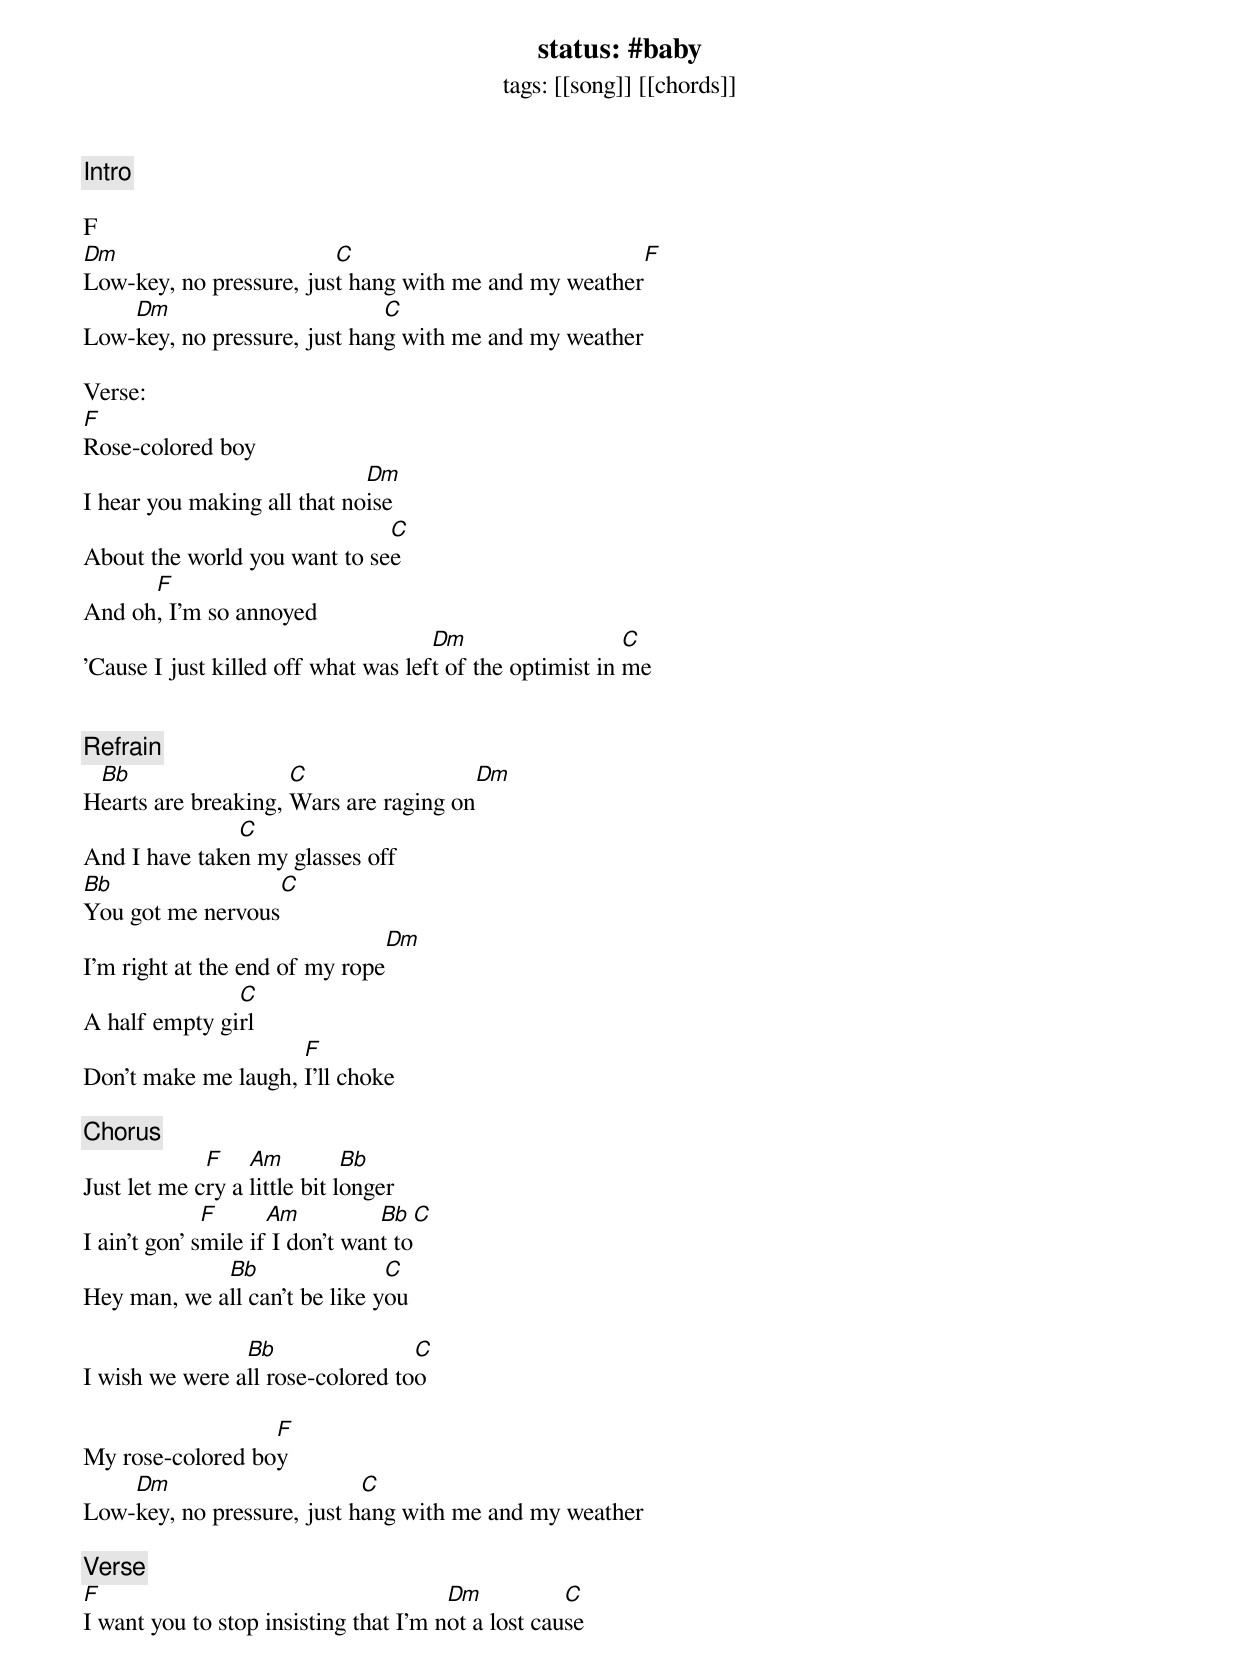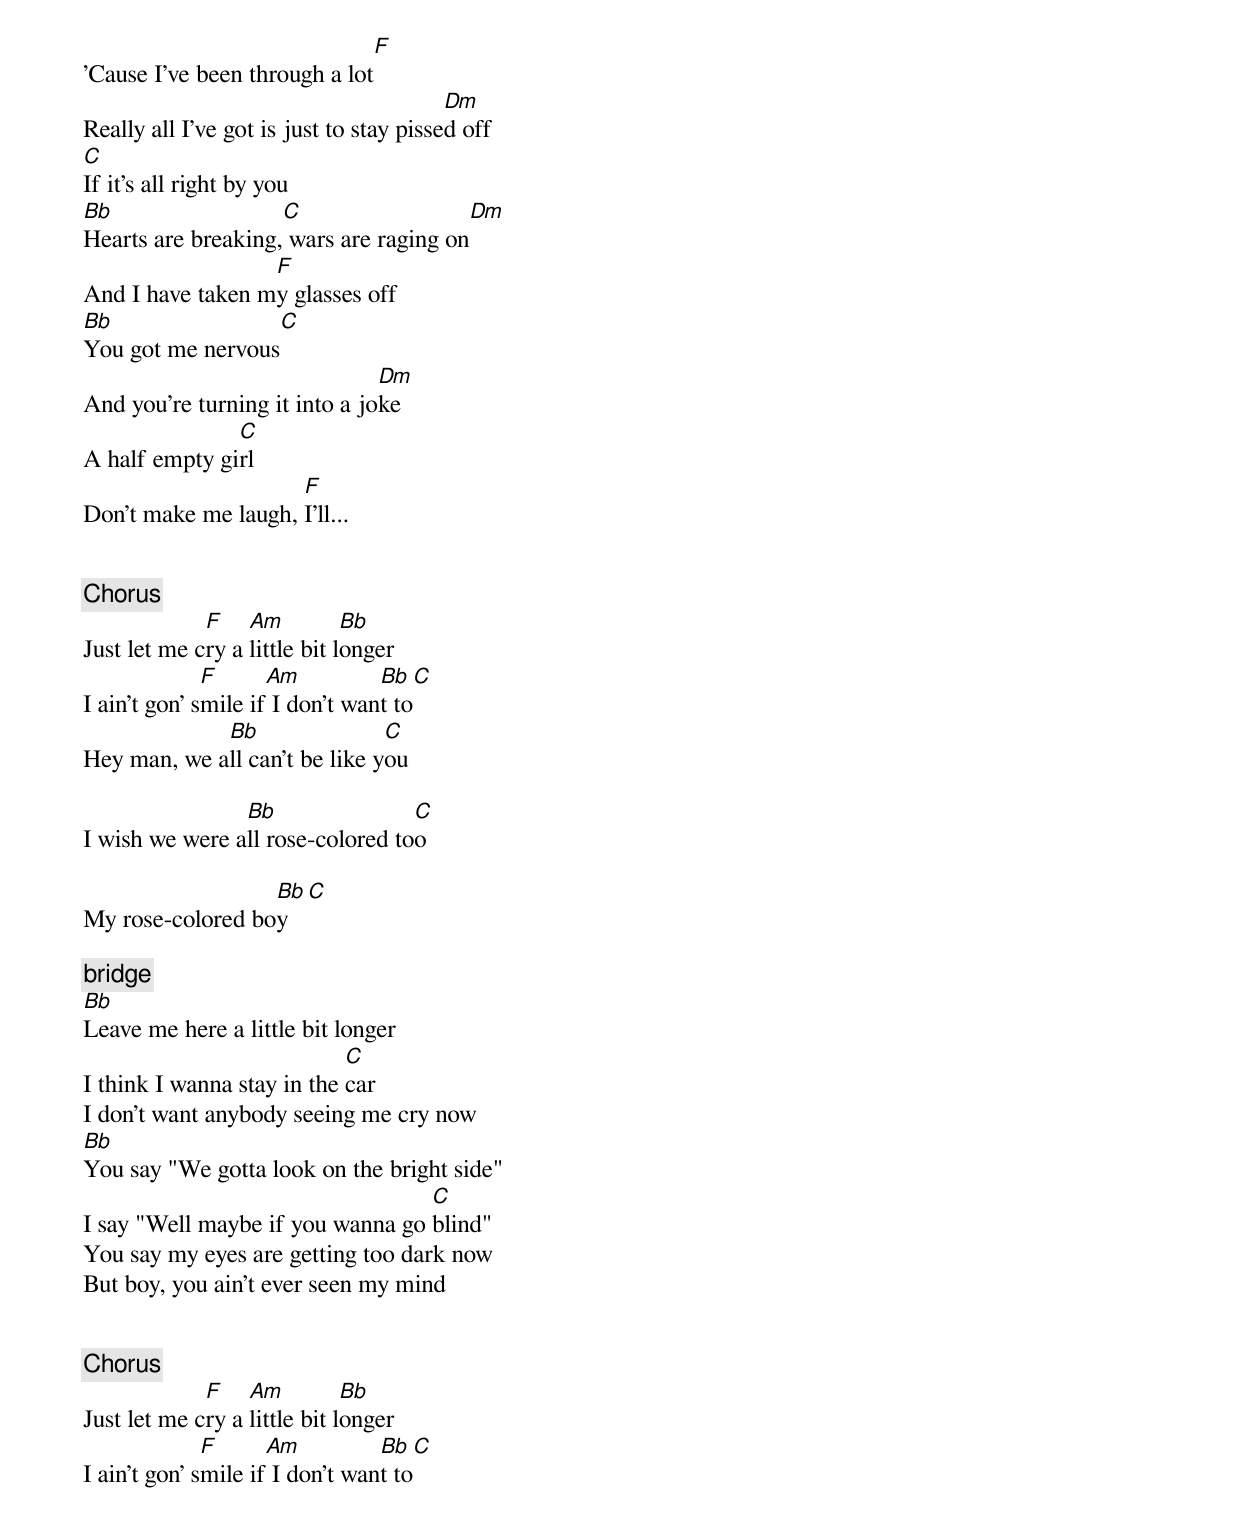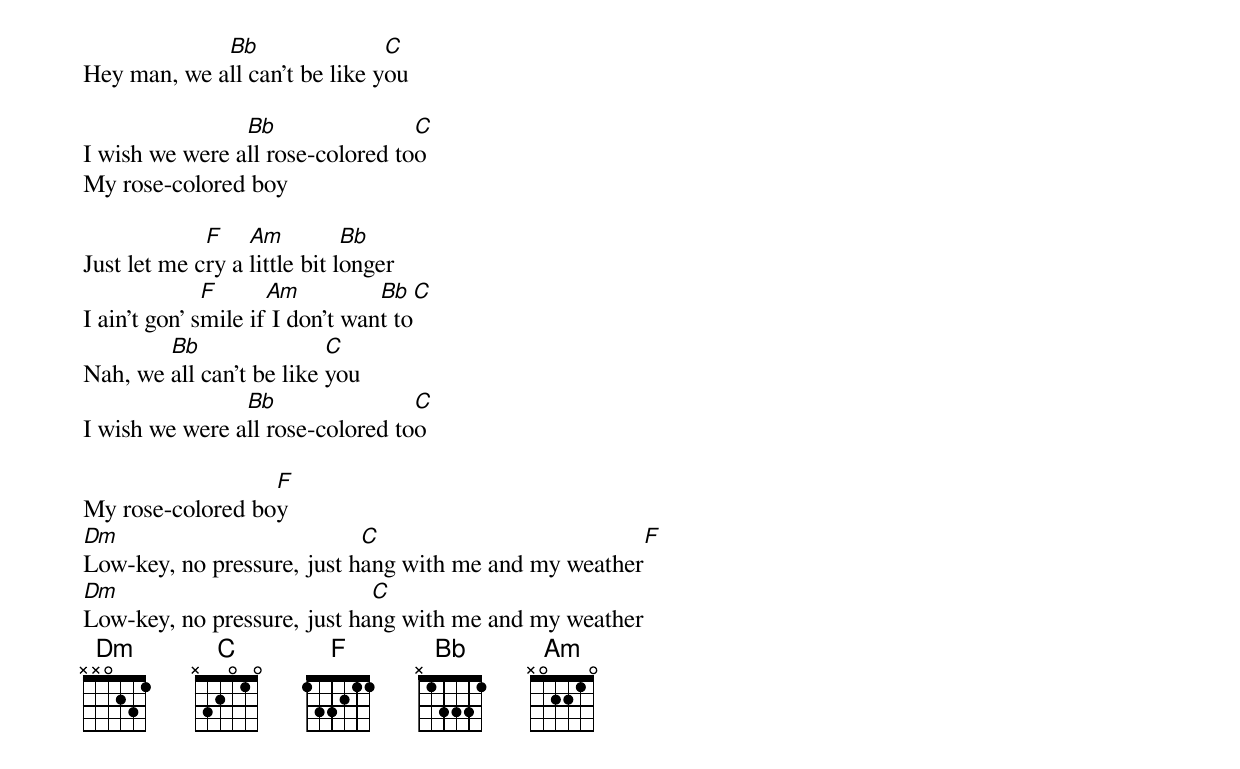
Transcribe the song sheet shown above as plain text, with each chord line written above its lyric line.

status: #baby
tags: [[song]] [[chords]]

[Intro]

F
Dm                       C                              F
Low-key, no pressure, just hang with me and my weather
    Dm                        C
Low-key, no pressure, just hang with me and my weather

Verse:
F
Rose-colored boy
                             Dm
I hear you making all that noise
                              C
About the world you want to see
      F
And oh, I'm so annoyed
                                     Dm                   C
'Cause I just killed off what was left of the optimist in me


[Refrain]
 Bb                  C                      Dm
Hearts are breaking, Wars are raging on
               C
And I have taken my glasses off
Bb                 C
You got me nervous
                               Dm
I'm right at the end of my rope
               C
A half empty girl
                     F
Don't make me laugh, I'll choke

[Chorus]
             F    Am          Bb
Just let me cry a little bit longer
              F      Am          Bb  C
I ain't gon' smile if I don't want to
             Bb                C
Hey man, we all can't be like you

                Bb                C
I wish we were all rose-colored too

                  F
My rose-colored boy
    Dm                      C
Low-key, no pressure, just hang with me and my weather

[Verse]
F                                      Dm           C
I want you to stop insisting that I'm not a lost cause
                              F
'Cause I've been through a lot
                                         Dm
Really all I've got is just to stay pissed off
C
If it's all right by you
Bb                  C                    Dm
Hearts are breaking, wars are raging on
                  F
And I have taken my glasses off
Bb                 C
You got me nervous
                               Dm
And you’re turning it into a joke
               C
A half empty girl
                     F
Don't make me laugh, I'll...


[Chorus]
             F    Am          Bb
Just let me cry a little bit longer
              F      Am          Bb  C
I ain't gon' smile if I don't want to
             Bb                C
Hey man, we all can't be like you

                Bb                C
I wish we were all rose-colored too

                  Bb           C
My rose-colored boy

[bridge]
Bb
Leave me here a little bit longer
                            C
I think I wanna stay in the car
I don't want anybody seeing me cry now
Bb
You say "We gotta look on the bright side"
                                  C
I say "Well maybe if you wanna go blind"
You say my eyes are getting too dark now
But boy, you ain't ever seen my mind


[Chorus]
             F    Am          Bb
Just let me cry a little bit longer
              F      Am          Bb  C
I ain't gon' smile if I don't want to
             Bb                C
Hey man, we all can't be like you

                Bb                C
I wish we were all rose-colored too
My rose-colored boy

             F    Am          Bb
Just let me cry a little bit longer
              F      Am          Bb  C
I ain't gon' smile if I don't want to
        Bb                C
Nah, we all can't be like you
                Bb                C
I wish we were all rose-colored too

                  F
My rose-colored boy
Dm                          C                         F
Low-key, no pressure, just hang with me and my weather
Dm                           C
Low-key, no pressure, just hang with me and my weather
